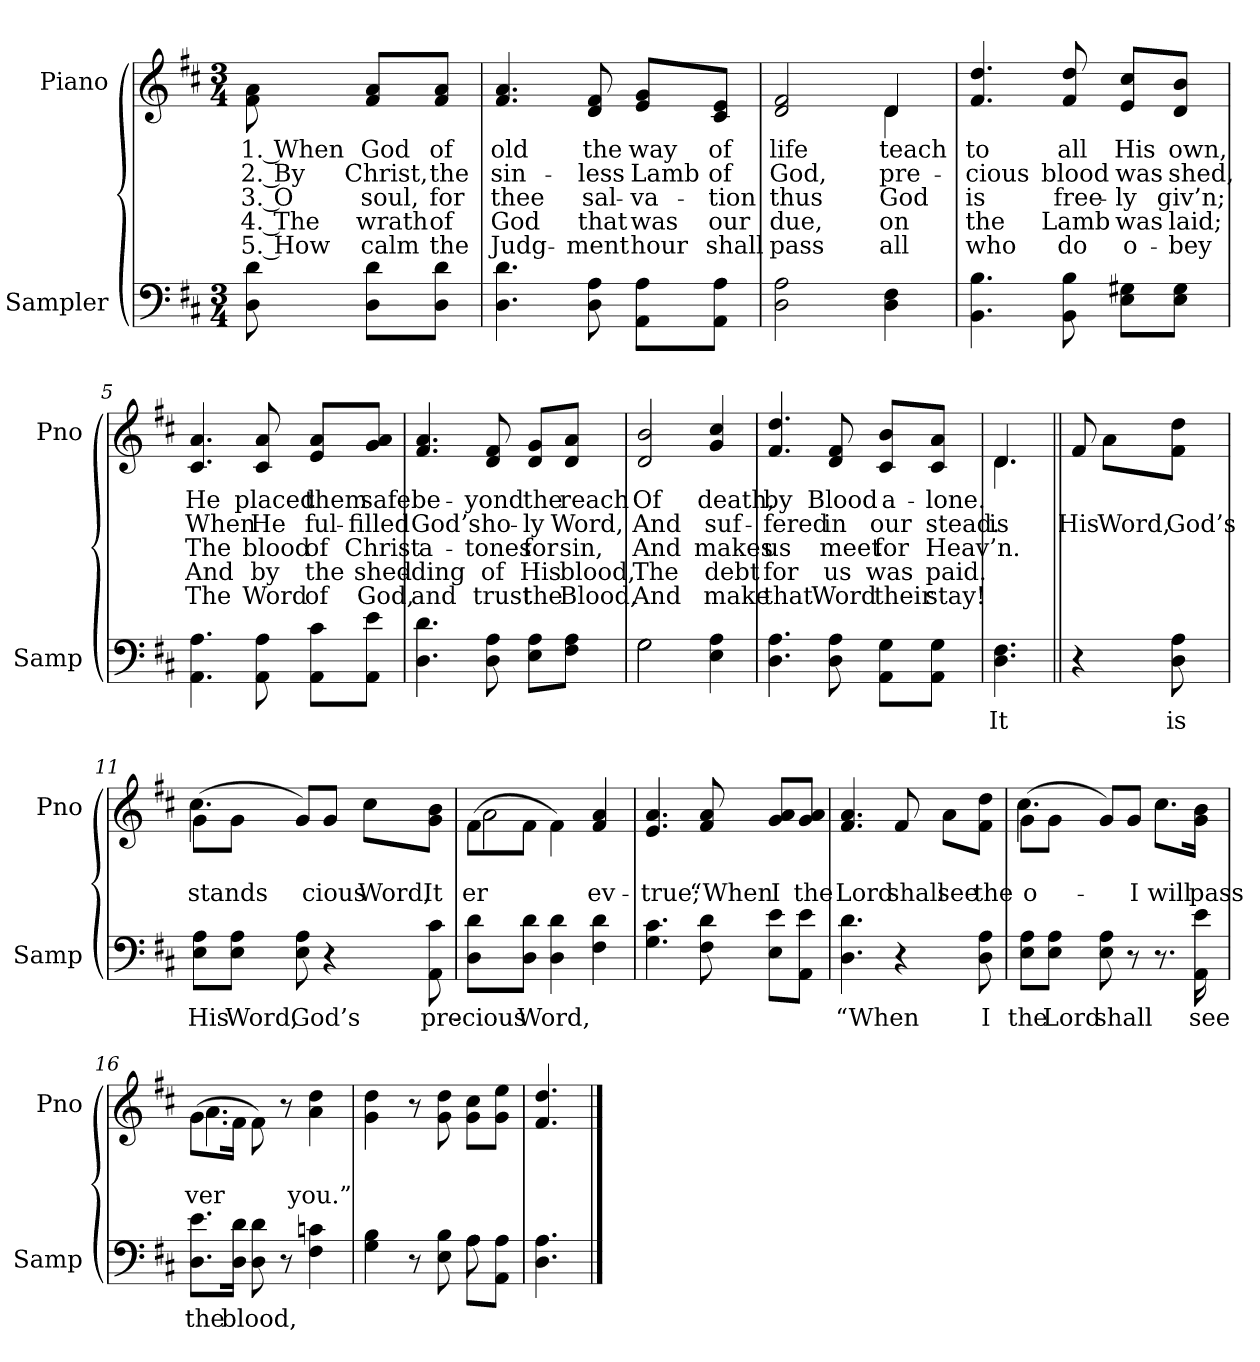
**kern	**text	**kern	**text	**text	**text	**text	**text
*part2	*part2	*part1	*part1	*part1	*part1	*part1	*part1
*staff2	*staff2	*staff1	*staff1	*staff1	*staff1	*staff1	*staff1
*I"Sampler	*	*I"Piano	*	*	*	*	*
*I'Samp	*	*I'Pno	*	*	*	*	*
*clefF4	*	*clefG2	*	*	*	*	*
*k[f#c#]	*	*k[f#c#]	*	*	*	*	*
*D:	*	*D:	*	*	*	*	*
*M3/4	*	*M3/4	*	*	*	*	*
=1	=1	=1	=1	=1	=1	=1	=1
8D 8d	.	8f#\ 8a\	1. When	2. By	3. O	4. The	5. How
8D\ 8d\L	.	8f#/ 8a/L	God	Christ,	soul,	wrath	calm
8D\ 8d\J	.	8f#/ 8a/J	of	the	for	of	the
=2	=2	=2	=2	=2	=2	=2	=2
4.D 4.d	.	4.f# 4.a	old	sin-	thee	God	Judg-
8D 8A	.	8d 8f#	the	-less	sal-	that	-ment
8AA\ 8A\L	.	8e/ 8g/L	way	Lamb	-va-	was	hour
8AA\ 8A\J	.	8c#/ 8e/J	of	of	-tion	our	shall
=3	=3	=3	=3	=3	=3	=3	=3
*	*	*^	*	*	*	*	*
2D 2A	.	2d 2f#	2ryy	life	God,	thus	due,	pass
4D 4F#	.	4d/	4d	teach	pre-	God	-on	all
*	*	*v	*v	*	*	*	*	*
=4	=4	=4	=4	=4	=4	=4	=4
4.BB 4.B	.	4.f# 4.dd	to	-cious	is	the	who
8BB 8B	.	8f# 8dd	all	blood	free-	Lamb	do
8E\ 8G#X\L	.	8e/ 8cc#/L	His	was	-ly	was	o-
8E\ 8G#\J	.	8d/ 8b/J	own,	shed,	giv’n;	laid;	-bey
=5	=5	=5	=5	=5	=5	=5	=5
4.AA 4.A	.	4.c# 4.a	He	When	The	And	The
8AA 8A	.	8c# 8a	placed	He	blood	by	Word
8AA\ 8c#\L	.	8e/ 8a/L	them	ful-	of	the	of
8AA\ 8e\J	.	8g/ 8a/J	safe	-filled	Christ	shed-	God,
=6	=6	=6	=6	=6	=6	=6	=6
4.D 4.d	.	4.f# 4.a	be-	God’s	a-	-ding	and
8D 8A	.	8d 8f#	-yond	ho-	-tones	of	trust
8E\ 8A\L	.	8d/ 8g/L	the	-ly	for	His	the
8F#\ 8A\J	.	8d/ 8a/J	reach	Word,	sin,	blood,	Blood,
=7	=7	=7	=7	=7	=7	=7	=7
*^	*	*	*	*	*	*	*
2G\	2G	.	2d 2b	Of	And	And	The	And
4E 4A	4ryy	.	4g 4cc#	death,	suf-	makes	debt	make
*v	*v	*	*	*	*	*	*	*
=8	=8	=8	=8	=8	=8	=8	=8
4.D 4.A	.	4.f# 4.dd	by	-fered	us	for	that
8D 8A	.	8d 8f#	Blood	in	meet	us	Word
8AA\ 8G\L	.	8c#/ 8b/L	a-	our	for	was	their
8AA\ 8G\J	.	8c#/ 8a/J	-lone.	stead.	Heav’n.	paid.	stay!
=9	=9	=9	=9	=9	=9	=9	=9
*	*	*^	*	*	*	*	*
4.D 4.F#	It	4.d/	4.d	.	is	.	.	.
=10||	=10||	=10||	=10||	=10||	=10||	=10||	=10||	=10||
!	!	!LO:TX:t=Refrain	!	!	!	!	!	!
*	*	*v	*v	*	*	*	*	*
4r	.	8f#	.	His	.	.	.
.	.	8a\L	.	Word,	.	.	.
8D 8A	is	8f#\ 8dd\J	.	God’s	.	.	.
=11	=11	=11	=11	=11	=11	=11	=11
*	*	*^	*	*	*	*	*
8E\ 8A\L	His	(8g\L	4.cc#	.	stands	.	.	.
8E\ 8A\J	Word,	8g\J	.	.	.	.	.	.
8E 8A	God’s	8g/L)	.	.	.	.	.	.
4r	.	8g/J	4.ryy	.	-cious	.	.	.
.	.	8cc#\L	.	.	Word,	.	.	.
8AA 8c#	pre-	8g\ 8b\J	.	.	It	.	.	.
=12	=12	=12	=12	=12	=12	=12	=12	=12
8D\ 8d\L	-cious	(8f#\L	2a	.	-er	.	.	.
8D\ 8d\J	Word,	8f#\J	.	.	.	.	.	.
4D 4d	.	4f#\)	.	.	.	.	.	.
4F# 4d	.	4f# 4a	4ryy	.	-ev-	.	.	.
*	*	*v	*v	*	*	*	*	*
=13	=13	=13	=13	=13	=13	=13	=13
4.G 4.c#	.	4.e 4.a	.	true;	.	.	.
8F# 8d	.	8f# 8a	.	“When	.	.	.
8E\ 8e\L	.	8g/ 8a/L	.	I	.	.	.
8AA\ 8e\J	.	8g/ 8a/J	.	the	.	.	.
=14	=14	=14	=14	=14	=14	=14	=14
4.D 4.d	“When	4.f# 4.a	.	Lord	.	.	.
4r	.	8f#	.	shall	.	.	.
.	.	8a\L	.	see	.	.	.
8D 8A	I	8f#\ 8dd\J	.	the	.	.	.
=15	=15	=15	=15	=15	=15	=15	=15
*	*	*^	*	*	*	*	*
8E\ 8A\L	the	(8g\L	4.cc#	.	o-	.	.	.
8E\ 8A\J	Lord	8g\J	.	.	.	.	.	.
8E 8A	shall	8g/L)	.	.	.	.	.	.
8r	.	8g/J	4.ryy	.	I	.	.	.
8.r	.	8.cc#\L	.	.	will	.	.	.
16AA 16e	see	16g\ 16b\Jk	.	.	pass	.	.	.
=16	=16	=16	=16	=16	=16	=16	=16	=16
8.D\ 8.e\L	the	(8.g\L	4.a	.	-ver	.	.	.
16D\ 16d\Jk	blood,	16f#\Jk	.	.	.	.	.	.
8D 8d	.	8f#\)	.	.	.	.	.	.
8r	.	8r	4.ryy	.	.	.	.	.
4F# 4cn	.	4a 4dd	.	.	you.”	.	.	.
*	*	*v	*v	*	*	*	*	*
=17	=17	=17	=17	=17	=17	=17	=17
*^	*	*	*	*	*	*	*
4G 4B	2ryy	.	4g 4dd	.	.	.	.	.
8r	.	.	8r	.	.	.	.	.
8E 8B	.	.	8g 8dd	.	.	.	.	.
8A\L	8A	.	8g\ 8cc#\L	.	.	.	.	.
8AA\ 8A\J	8ryy	.	8g\ 8ee\J	.	.	.	.	.
*v	*v	*	*	*	*	*	*	*
=18	=18	=18	=18	=18	=18	=18	=18
4.D 4.A	.	4.f# 4.dd	.	.	.	.	.
==	==	==	==	==	==	==	==
*-	*-	*-	*-	*-	*-	*-	*-
